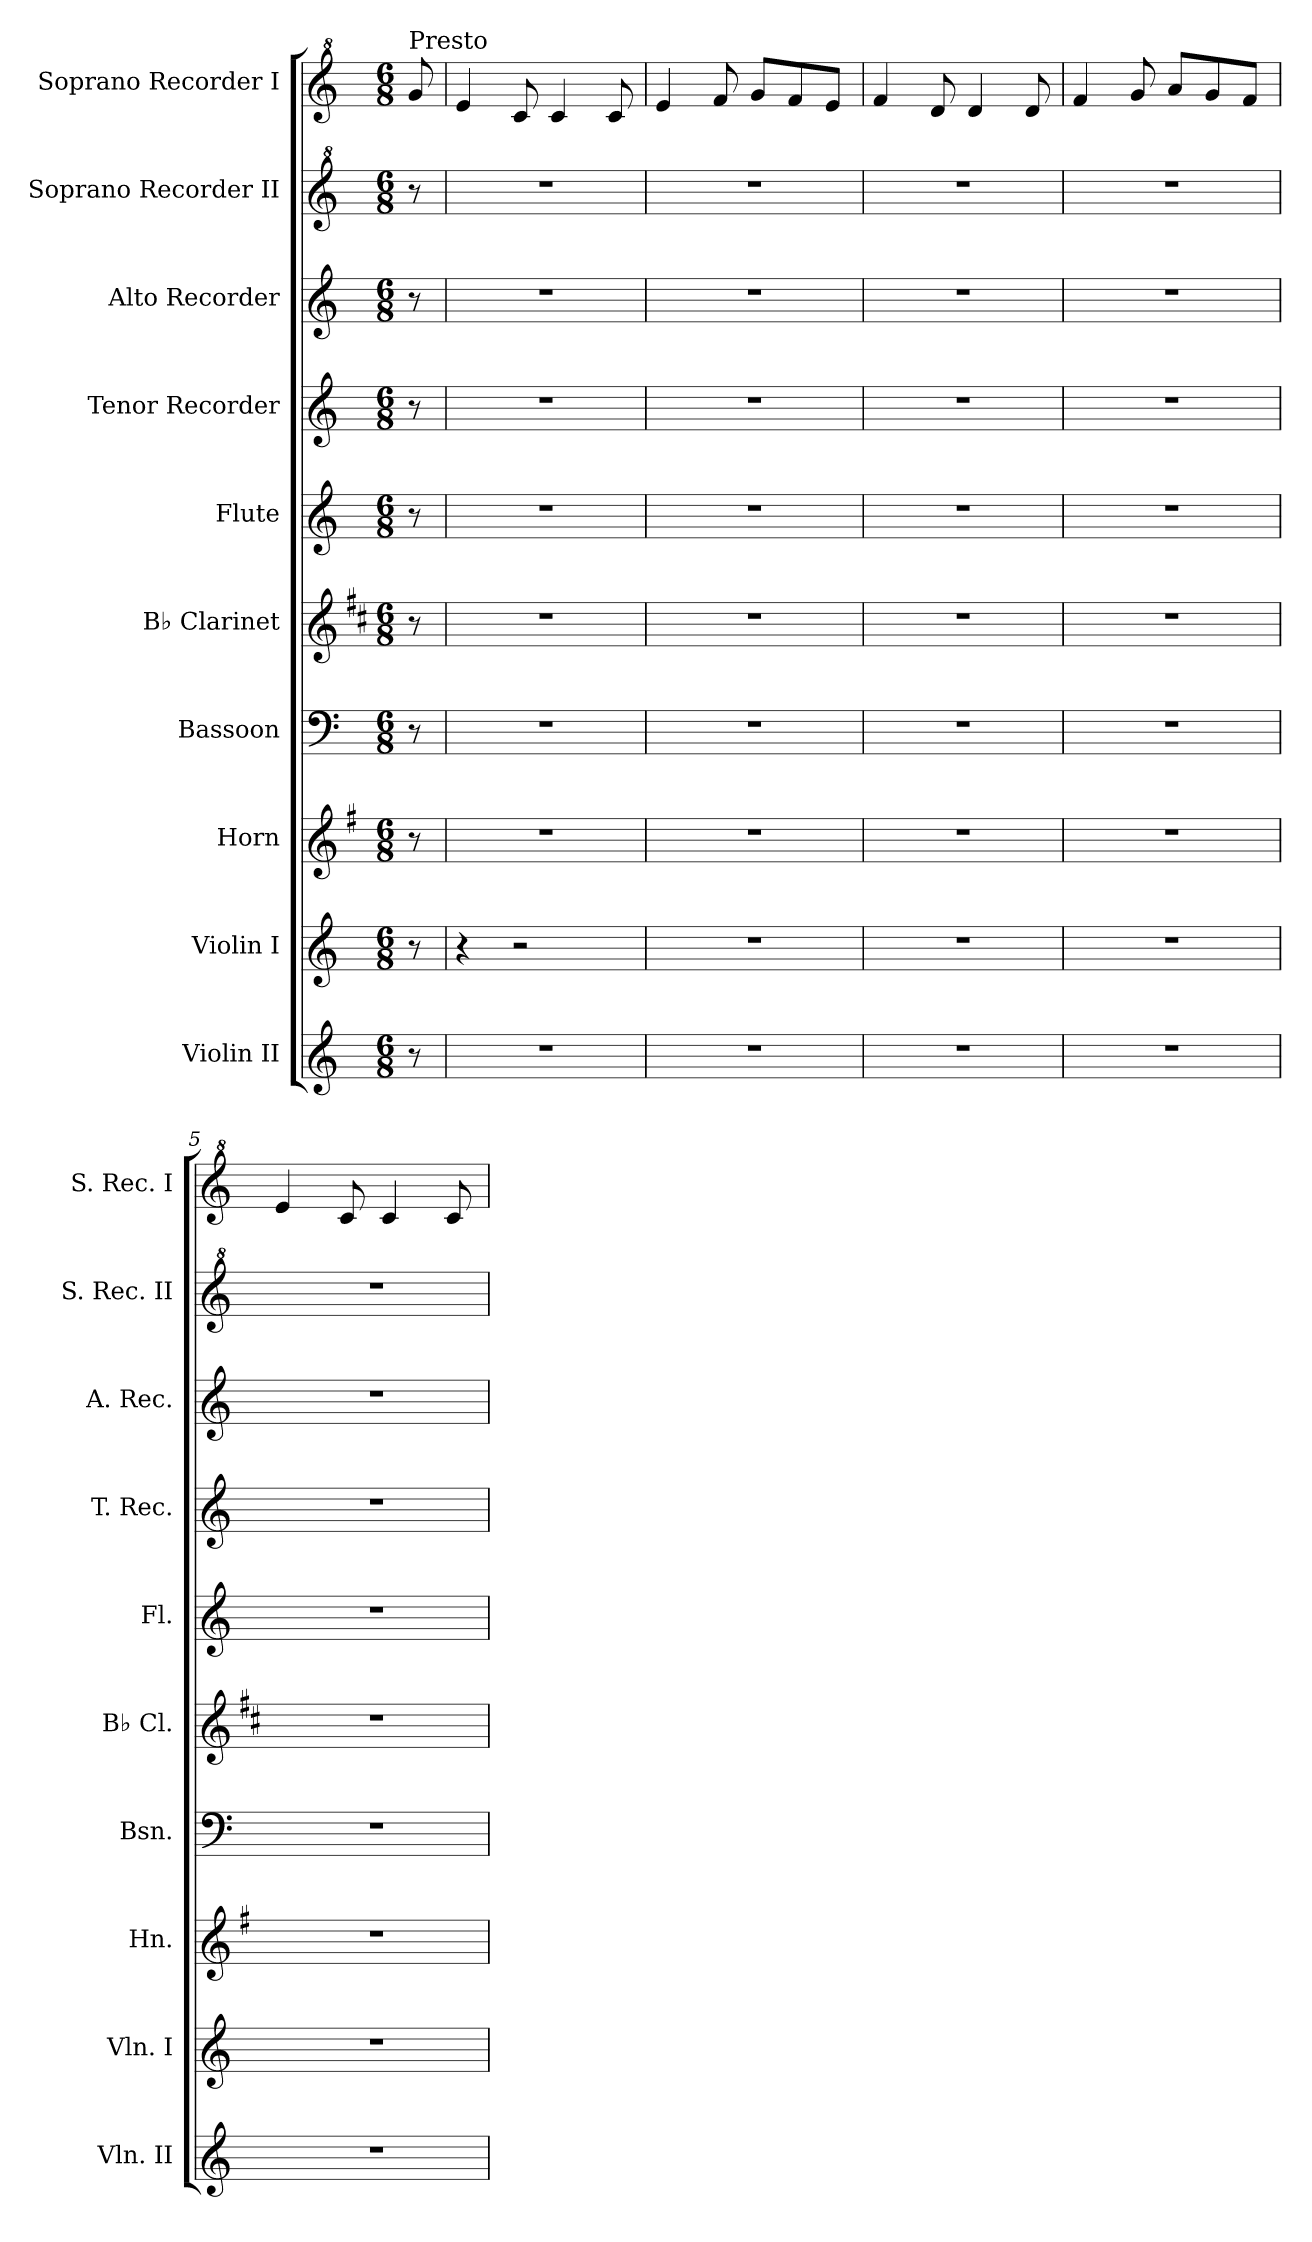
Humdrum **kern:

**kern	**kern	**kern	**kern	**kern	**kern	**kern	**kern	**kern	**kern
*part10	*part9	*part8	*part7	*part6	*part5	*part4	*part3	*part2	*part1
*staff10	*staff9	*staff8	*staff7	*staff6	*staff5	*staff4	*staff3	*staff2	*staff1
*I"Violin II	*I"Violin I	*I"Horn	*I"Bassoon	*I"B♭ Clarinet	*I"Flute	*I"Tenor Recorder	*I"Alto Recorder	*I"Soprano Recorder II	*I"Soprano Recorder I
*I'Vln. II	*I'Vln. I	*I'Hn.	*I'Bsn.	*I'B♭ Cl.	*I'Fl.	*I'T. Rec.	*I'A. Rec.	*I'S. Rec. II	*I'S. Rec. I
*clefG2	*clefG2	*clefG2	*clefF4	*clefG2	*clefG2	*clefG2	*clefG2	*clefG^2	*clefG^2
*	*	*ITrd4c7	*	*ITrd1c2	*	*	*	*	*
*k[]	*k[]	*k[]	*k[]	*k[]	*k[]	*k[]	*k[]	*k[]	*k[]
*C:	*C:	*C:	*C:	*C:	*C:	*C:	*C:	*C:	*C:
*M6/8	*M6/8	*M6/8	*M6/8	*M6/8	*M6/8	*M6/8	*M6/8	*M6/8	*M6/8
=	=	=	=	=	=	=	=	=	=
!	!	!	!	!	!	!	!	!	!LO:TX:a:t=Presto
8r	8r	8r	8r	8r	8r	8r	8r	8r	8gg/
=1	=1	=1	=1	=1	=1	=1	=1	=1	=1
2.r	4r	2.r	2.r	2.r	2.r	2.r	2.r	2.r	4ee/
.	2r	.	.	.	.	.	.	.	8cc/
.	.	.	.	.	.	.	.	.	4cc/
.	.	.	.	.	.	.	.	.	8cc/
=2	=2	=2	=2	=2	=2	=2	=2	=2	=2
2.r	2.r	2.r	2.r	2.r	2.r	2.r	2.r	2.r	4ee/
.	.	.	.	.	.	.	.	.	8ff/
.	.	.	.	.	.	.	.	.	8gg/L
.	.	.	.	.	.	.	.	.	8ff/
.	.	.	.	.	.	.	.	.	8ee/J
=3	=3	=3	=3	=3	=3	=3	=3	=3	=3
2.r	2.r	2.r	2.r	2.r	2.r	2.r	2.r	2.r	4ff/
.	.	.	.	.	.	.	.	.	8dd/
.	.	.	.	.	.	.	.	.	4dd/
.	.	.	.	.	.	.	.	.	8dd/
=4	=4	=4	=4	=4	=4	=4	=4	=4	=4
2.r	2.r	2.r	2.r	2.r	2.r	2.r	2.r	2.r	4ff/
.	.	.	.	.	.	.	.	.	8gg/
.	.	.	.	.	.	.	.	.	8aa/L
.	.	.	.	.	.	.	.	.	8gg/
.	.	.	.	.	.	.	.	.	8ff/J
=5	=5	=5	=5	=5	=5	=5	=5	=5	=5
2.r	2.r	2.r	2.r	2.r	2.r	2.r	2.r	2.r	4ee/
.	.	.	.	.	.	.	.	.	8cc/
.	.	.	.	.	.	.	.	.	4cc/
.	.	.	.	.	.	.	.	.	8cc/
=	=	=	=	=	=	=	=	=	=
*-	*-	*-	*-	*-	*-	*-	*-	*-	*-
